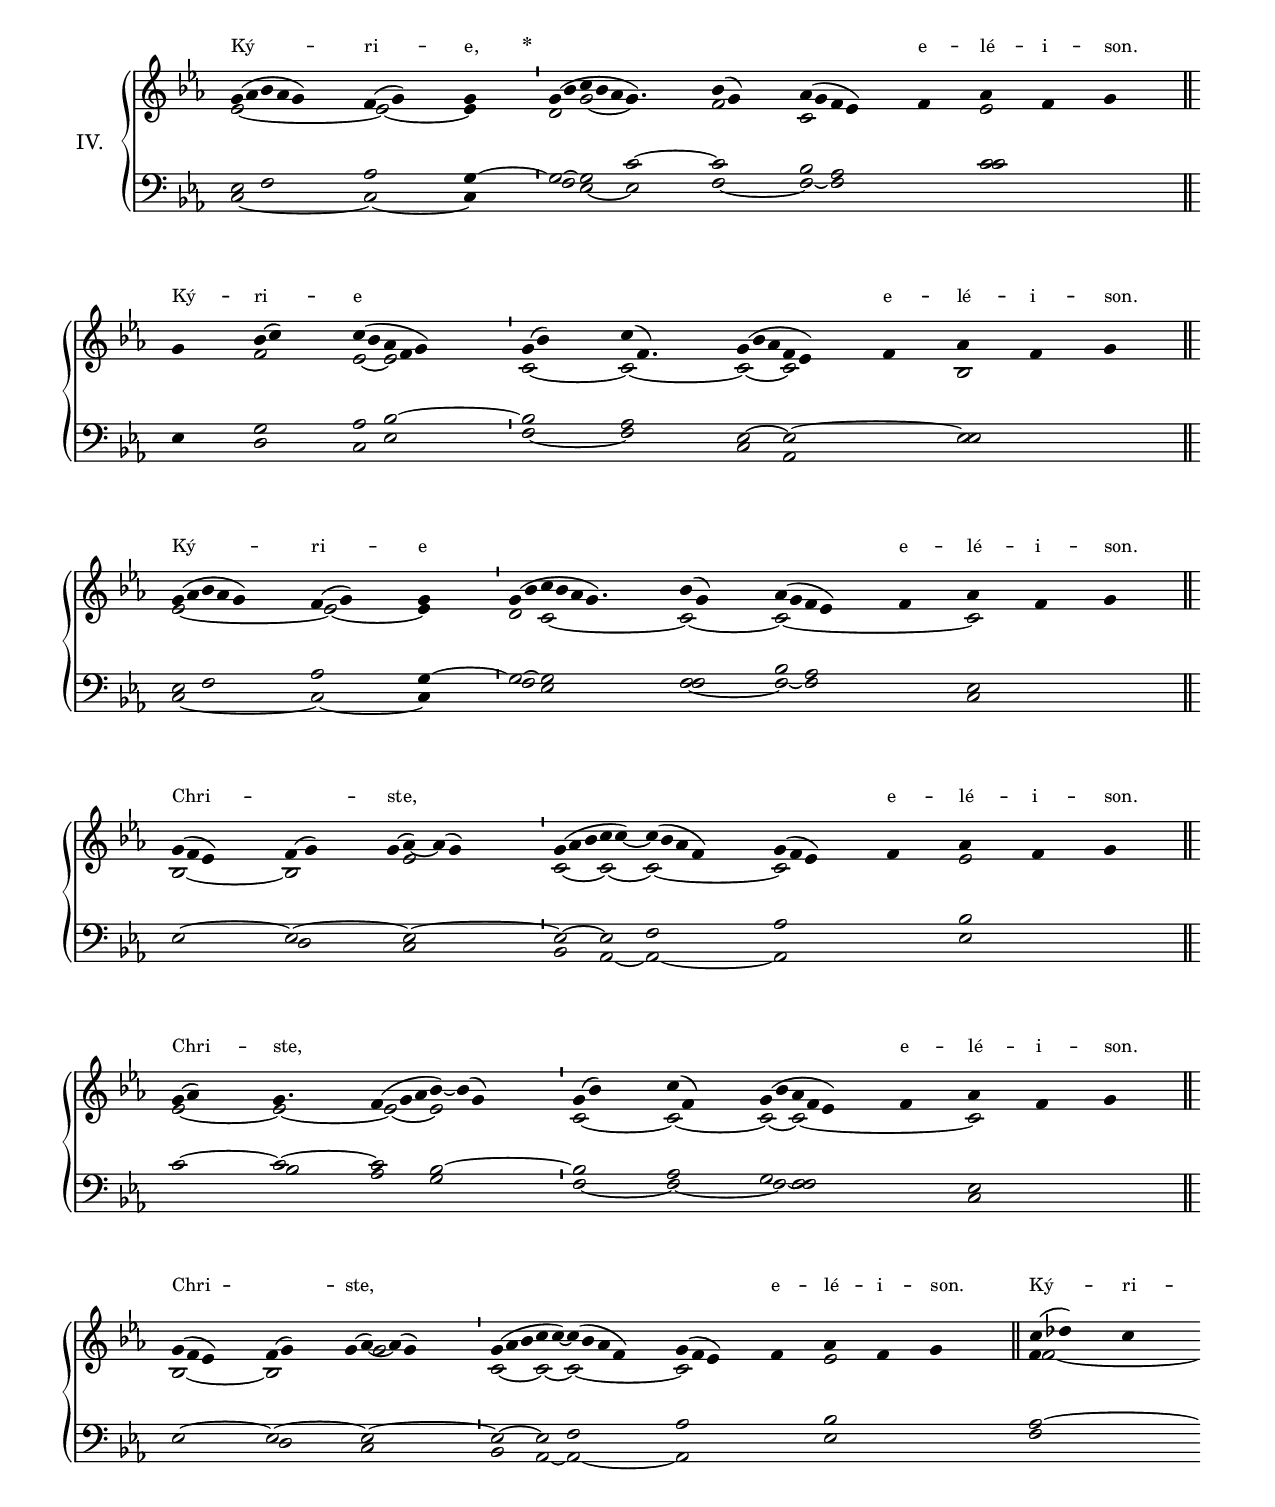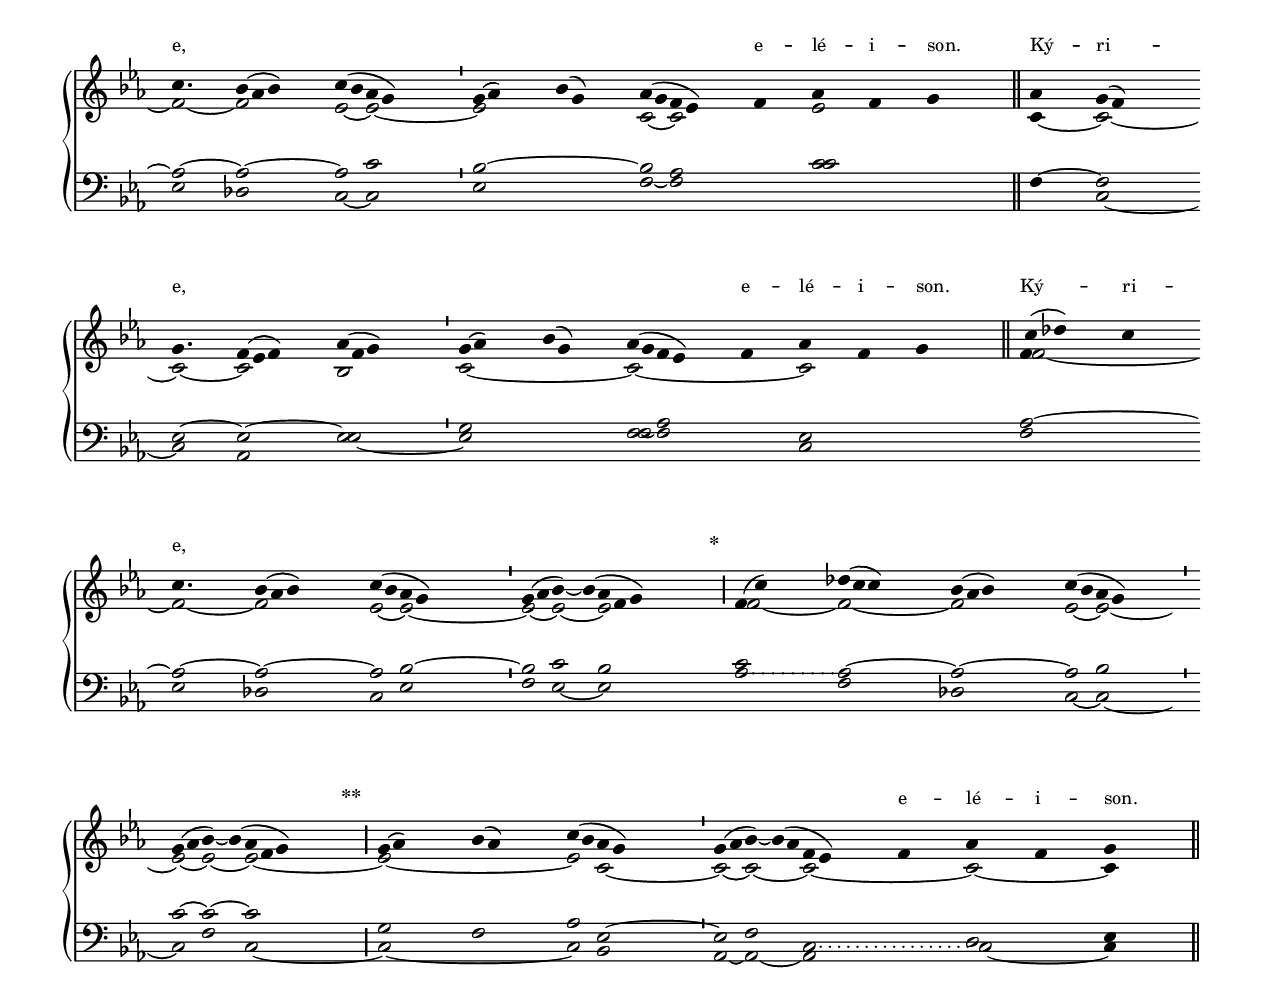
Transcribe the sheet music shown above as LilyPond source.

\version "2.18"
\include "gregorian.ly"
\include "noh2.ily"

%Page reference: page v.17
%(volume.page)

global = {
 \key g \phrygian
 \cadenzaOn 
 \override Glissando #'thickness = #2.0
}

chantText = \lyricmode {
Ký -- ri -- e, 
\set stanza = " * " _ _ _ e -- lé -- i -- son. 
Ký -- ri -- e _ _ _ e -- lé -- i -- son. 
Ký -- ri -- e _ _ _ e -- lé -- i -- son. 
Chri -- _ ste, _ _ e -- lé -- i -- son. 
Chri -- ste, _ _ _ _ e -- lé -- i -- son. 
Chri -- _ ste, _ _ e -- lé -- i -- son. 
Ký -- ri -- e, _ _ _ _ _ e -- lé -- i -- son. 
Ký -- ri -- e, _ _ _ _ _ e -- lé -- i -- son. 
Ký -- ri -- e, _ _ _ 
\set stanza = " * " 
_ _ _ _ _ 
\set stanza = " ** "  
_ _ _ _ e -- lé -- i -- son. }

chantMusic = {
\tieDown   g'4 ( aes'4 bes'4 aes'4 g'4) f'4 ( g'4) g'4 \divisioMinima
 g'4 ( bes'4 c''4 bes'4 aes'4 g'4.) bes'4 ( g'4) aes'4 ( g'4 f'4 ees'4) f'4 aes'4 f'4 g'4 \finalis
 \forceBreak
 g'4 bes'4 ( c''4) c''4 ( bes'4 aes'4 f'4 g'4) \divisioMinima
 g'4 ( bes'4) c''4 ( f'4.) g'4 ( bes'4 aes'4 f'4 ees'4) f'4 aes'4 f'4 g'4 \finalis
 \forceBreak
 g'4 ( aes'4 bes'4 aes'4 g'4) f'4 ( g'4) g'4 \divisioMinima
 g'4 ( bes'4 c''4 bes'4 aes'4 g'4.) bes'4 ( g'4) aes'4 ( g'4 f'4 ees'4) f'4 aes'4 f'4 g'4 \finalis
 \forceBreak
 g'4 ( f'4 ees'4) f'4 ( g'4) g'4 ( aes'4) ~ aes'4 ( g'4) \divisioMinima
 g'4 ( aes'4 bes'4 c''4 c''4) ~ c''4 ( bes'4 aes'4 f'4) g'4 ( f'4 ees'4) f'4 aes'4 f'4 g'4 \finalis
 \forceBreak
 g'4 ( aes'4) g'4. f'4 ( g'4 aes'4 bes'4) ~ bes'4 ( g'4) \divisioMinima
 g'4 ( bes'4) c''4 ( f'4) g'4 ( bes'4 aes'4 f'4 ees'4) f'4 aes'4 f'4 g'4 \finalis
 \forceBreak
 g'4 ( f'4 ees'4) f'4 ( g'4)
 g'4 ( aes'4) ~ aes'4 ( g'4) \divisioMinima
 g'4 ( aes'4 bes'4 c''4 c''4) ~ c''4 ( bes'4 aes'4 f'4) g'4 ( f'4 ees'4) f'4 aes'4 f'4 g'4 \finalis
  f'4 ( c''4 des''4) c''4 \forceBreak
 c''4. bes'4 ( aes'4 bes'4) c''4 ( bes'4 aes'4 g'4) \divisioMinima
 g'4 ( aes'4) bes'4 ( g'4) aes'4 ( g'4 f'4 ees'4) f'4 aes'4 f'4 g'4 \finalis
 aes'4 g'4 ( f'4) \forceBreak
 g'4. f'4 ( ees'4 f'4) aes'4 ( f'4 g'4) \divisioMinima
 g'4 ( aes'4) bes'4 ( g'4) aes'4 ( g'4 f'4 ees'4) f'4 aes'4 f'4 g'4 \finalis
  f'4 ( c''4 des''4) c''4 \forceBreak
 c''4. bes'4 ( aes'4 bes'4) c''4 ( bes'4 aes'4 g'4) \divisioMinima
 g'4 ( aes'4 bes'4) ~ bes'4 ( aes'4 f'4 g'4) \divisioMaior
  f'4 ( c''4) des''4 ( c''4 c''4) bes'4 ( aes'4 bes'4) c''4 ( bes'4 aes'4 g'4) \divisioMinima
 \forceBreak
 g'4 ( aes'4 bes'4) ~ bes'4 ( aes'4 f'4 g'4) \divisioMaior
 g'4 ( aes'4) bes'4 ( aes'4) c''4 ( bes'4 aes'4 g'4) \divisioMinima
 g'4 ( aes'4 bes'4) ~ bes'4 ( aes'4 f'4 ees'4) f'4 aes'4 f'4 g'4 \finalis

}

altoMusic = {
ees'2*5/2 ~ ees'2 ~ ees'4 \divisioMinima
d'2 g'2*3/2 ~ g'4. f'2 c'2*5/2 ees'2*3/2 \finalis
r4 f'2 ees'2 ~ ees'2*3/2 \divisioMinima
c'2 ~ c'2*5/4 ~ c'2*3/2 ~ c'2*3/2 bes2*3/2 \finalis
ees'2*5/2 ~ ees'2 ~ ees'4 \divisioMinima
d'2 c'2*9/4 ~ c'2 ~ c'2*5/2 ~ c'2*3/2 \finalis
bes2*3/2 ~ bes2*3/2 ees'2*3/2 \divisioMinima
c'2*3/2 ~ c'2 ~ c'2*4/2 ~ c'2*4/2 ees'2*3/2 \finalis
ees'2 ~ ees'2*3/4 ~ ees'2*3/2 ~ ees'2*3/2 \divisioMinima
c'2 ~ c'2 ~ c'2 ~ c'2*4/2 ~ c'2*3/2 \finalis
bes2*3/2 ~ bes2*3/2 g'2*3/2 \divisioMinima
c'2*3/2 ~ c'2 ~ c'2*4/2 ~ c'2*4/2 ees'2*3/2 f'2*4/2 ~ f'2*3/4 ~ f'2*3/2 ees'2 ~ ees'2 ~ \divisioMinima
ees'2*4/2 c'2 ~ c'2*3/2 ees'2*3/2 \finalis
c'4 ~ c'2 ~ c'2*3/4 ~ c'2*3/2 bes2*3/2 \divisioMinima
c'2*4/2 ~ c'2*5/2 ~ c'2*3/2 f'2*4/2 ~ f'2*3/4 ~ f'2*3/2 ees'2 ~ ees'2 ~ \divisioMinima
ees'2 ~ ees'2 ~ ees'2*3/2 f'2 ~ f'2*3/2 ~ f'2*3/2 ees'2 ~ ees'2 ~ \divisioMinima
ees'2 ~ ees'2 ~ ees'2*3/2 ~ \divisioMaior
ees'2*4/2 ~ ees'2 c'2 ~ \divisioMinima
c'2 ~ c'2*3/2 ~ c'2*3/2 ~ c'2 ~ c'4 \finalis
}

tenorMusic = {
ees2 f2*3/2 aes2 g4 ~ \divisioMinima
g2 ~ g2*3/2 c'2*3/4 ~ c'2 bes2 aes2*3/2 c'2*3/2 \finalis
ees4 g2 aes2 bes2*3/2 ~ \divisioMinima
bes2 aes2*5/4 ees2*3/2 ~ ees2*3/2 ~ ees2*3/2 \finalis
ees2 f2*3/2 aes2 g4 ~ \divisioMinima
g2 ~ g2*9/4 \shiftRight f2 bes2 aes2*3/2 ees2*3/2 \finalis
ees2*3/2 ~ ees2*3/2 ~ ees2*3/2 ~ \divisioMinima
ees2*3/2 ~ ees2 f2*4/2 aes2*4/2 bes2*3/2 \finalis
c'2 ~ c'2*3/4 ~ c'2*3/2 bes2*3/2 ~ \divisioMinima
bes2 aes2 g2 f2*4/2 ees2*3/2 \finalis
ees2*3/2 ~ ees2*3/2 ~ ees2*3/2 ~ \divisioMinima
ees2*3/2 ~ ees2 f2*4/2 aes2*4/2 bes2*3/2 aes2*4/2 ~ aes2*3/4 ~ aes2*3/2 ~ aes2 c'2 \divisioMinima
bes2*4/2 ~ bes2 aes2*3/2 c'2*3/2 \finalis
f4 ~ f2 ees2*3/4 ~ ees2*3/2 ~ ees2*3/2 \divisioMinima
g2*4/2 \shiftRight f2 aes2*3/2 ees2*3/2 aes2*4/2 ~ aes2*3/4 ~ aes2*3/2 ~ aes2 bes2 ~ \divisioMinima
bes2 c'2 bes2*3/2 c'2 aes2*3/2 ~ aes2*3/2 ~ aes2 bes2 \divisioMinima
c'2 ~ c'2 ~ c'2*3/2 \divisioMaior
g2 f2 aes2 ees2 ~ \divisioMinima
ees2 f2*3/2 c2*3/2 d2 ees4 \finalis
}

bassMusic = {
c2*5/2 ~ c2 ~ c4 \divisioMinima
f2 ees2*3/2 ~ ees2*3/4 f2 ~ f2 ~ f2*3/2 \shiftRight c'2*3/2 \finalis
r4 d2 c2 ees2*3/2 \divisioMinima
f2 ~ f2*5/4 c2*3/2 aes,2*3/2 \shiftRight ees2*3/2 \finalis
c2*5/2 ~ c2 ~ c4 \divisioMinima
f2 ees2*9/4 f2 ~ f2 ~ f2*3/2 c2*3/2 \finalis
r2*3/2 d2*3/2 c2*3/2 \divisioMinima
bes,2*3/2 aes,2 ~ aes,2*4/2 ~ aes,2*4/2 ees2*3/2 \finalis
r2 bes2*3/4 aes2*3/2 g2*3/2 \divisioMinima
f2 ~ f2 ~ f2 ~ \shiftRight f2*4/2 c2*3/2 \finalis
r2*3/2 d2*3/2 c2*3/2 \divisioMinima
bes,2*3/2 aes,2 ~ aes,2*4/2 ~ aes,2*4/2 ees2*3/2 f2*4/2 ees2*3/4 des2*3/2 c2 ~ c2 \divisioMinima
ees2*4/2 f2 ~ f2*3/2 \shiftRight c'2*3/2 \finalis
r4 c2 ~ c2*3/4 aes,2*3/2 \shiftRight ees2*3/2 ~ \divisioMinima
ees2*4/2 f2 ~ f2*3/2 c2*3/2 f2*4/2 ees2*3/4 des2*3/2 c2 ees2 \divisioMinima
f2 ees2 ~ ees2*3/2 aes2 f2*3/2 des2*3/2 c2 ~ c2 ~ \divisioMinima
c2 f2 c2*3/2 ~ \divisioMaior
c2*4/2 ~ c2 bes,2 \divisioMinima
aes,2 ~ aes,2*3/2 ~ aes,2*3/2 c2 ~ c4 \finalis
}

voiceLines = {
\voiceLineStyle


s2*419/4
\allowVoiceLineBreak
\voiceLine "down" "down" aes2*2/2 aes2*1/2


s2*29/2
\allowVoiceLineBreak
\voiceLine "down" "down" c2*3/2 c2*1/2


}

\score{
  <<
    \new Lyrics
    \new GrandStaff <<
      \set GrandStaff.autoBeaming = ##f
      \set GrandStaff.instrumentName = \markup \center-column {
        "IV."
      }
      \new Staff = up <<
        \new Voice = "chant" {
          \voiceOne \global \chantMusic
        }
        \new Voice {
          \voiceTwo \global \altoMusic
        }
      >>

      \new Staff = down <<
        \clef bass
        \new Voice {
          \voiceOne \global \tenorMusic
        }
        \new Voice {
          \voiceTwo \global \bassMusic
        }
	\new Voice {
        \voiceThree \global \voiceLines
        }
      >>
    >>
    \context Lyrics {
      \lyricsto chant {
      \chantText
    }
    }
  >>
  \layout{
  }
  
}
